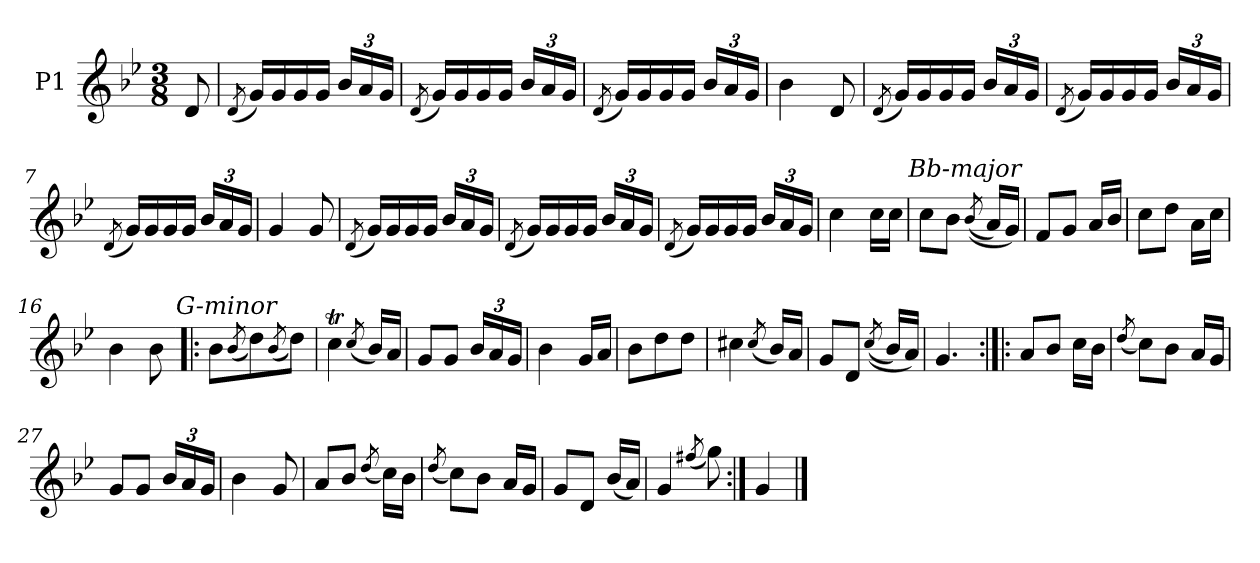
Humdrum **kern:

**kern
*part1
*staff1
*I"P1
*clefG2
*k[b-e-]
*g:
*M3/8
=
8d
=1
(8qd/
16gLL)
16g
16g
16gJJ
24b-LL
24a
24gJJ
=2
(8qd/
16gLL)
16g
16g
16gJJ
24b-LL
24a
24gJJ
=3
(8qd/
16gLL)
16g
16g
16gJJ
24b-LL
24a
24gJJ
=4
4b-
8d
=5
(8qd/
16gLL)
16g
16g
16gJJ
24b-LL
24a
24gJJ
=6
(8qd/
16gLL)
16g
16g
16gJJ
24b-LL
24a
24gJJ
=7
(8qd/
16gLL)
16g
16g
16gJJ
24b-LL
24a
24gJJ
=8
4g
8g
=9
(8qd/
16gLL)
16g
16g
16gJJ
24b-LL
24a
24gJJ
=10
(8qd/
16gLL)
16g
16g
16gJJ
24b-LL
24a
24gJJ
=11
(8qd/
16gLL)
16g
16g
16gJJ
24b-LL
24a
24gJJ
=12
4cc
16ccLL
16ccJJ
!LO:TX:a:i:t=Bb-major
=13
8ccL
8b-J
((8qb-/
16aLL)
16gJJ)
=14
8fL
8gJ
16aLL
16b-JJ
=15
8ccL
8ddJ
16aLL
16ccJJ
=16
4b-
8b-
!LO:TX:a:i:t=G-minor
=17!|:
8b-L
(8qb-/
8dd)
(8qb-/
8ddJ)
=18
4ccT
(8qcc/
16b-LL)
16aJJ
=19
8gL
8gJ
24b-LL
24a
24gJJ
=20
4b-
16gLL
16aJJ
=21
8b-L
8dd
8ddJ
=22
4cc#X
(8qcc#/
16b-LL)
16aJJ
=23
8gL
8dJ
((8qcc/
16b-LL)
16aJJ)
=24
4.g
=25:|!|:
8aL
8b-J
16ccLL
16b-JJ
=26
(8qdd/
8ccL)
8b-J
16aLL
16gJJ
=27
8gL
8gJ
24b-LL
24a
24gJJ
=28
4b-
8g
=29
8aL
8b-J
(8qdd/
16ccLL)
16b-JJ
=30
(8qdd/
8ccL)
8b-J
16aLL
16gJJ
=31
8gL
8dJ
(16b-LL
16aJJ)
=32
4g
(8qff#X/
8gg)
=33:|!
4g
==
*-
